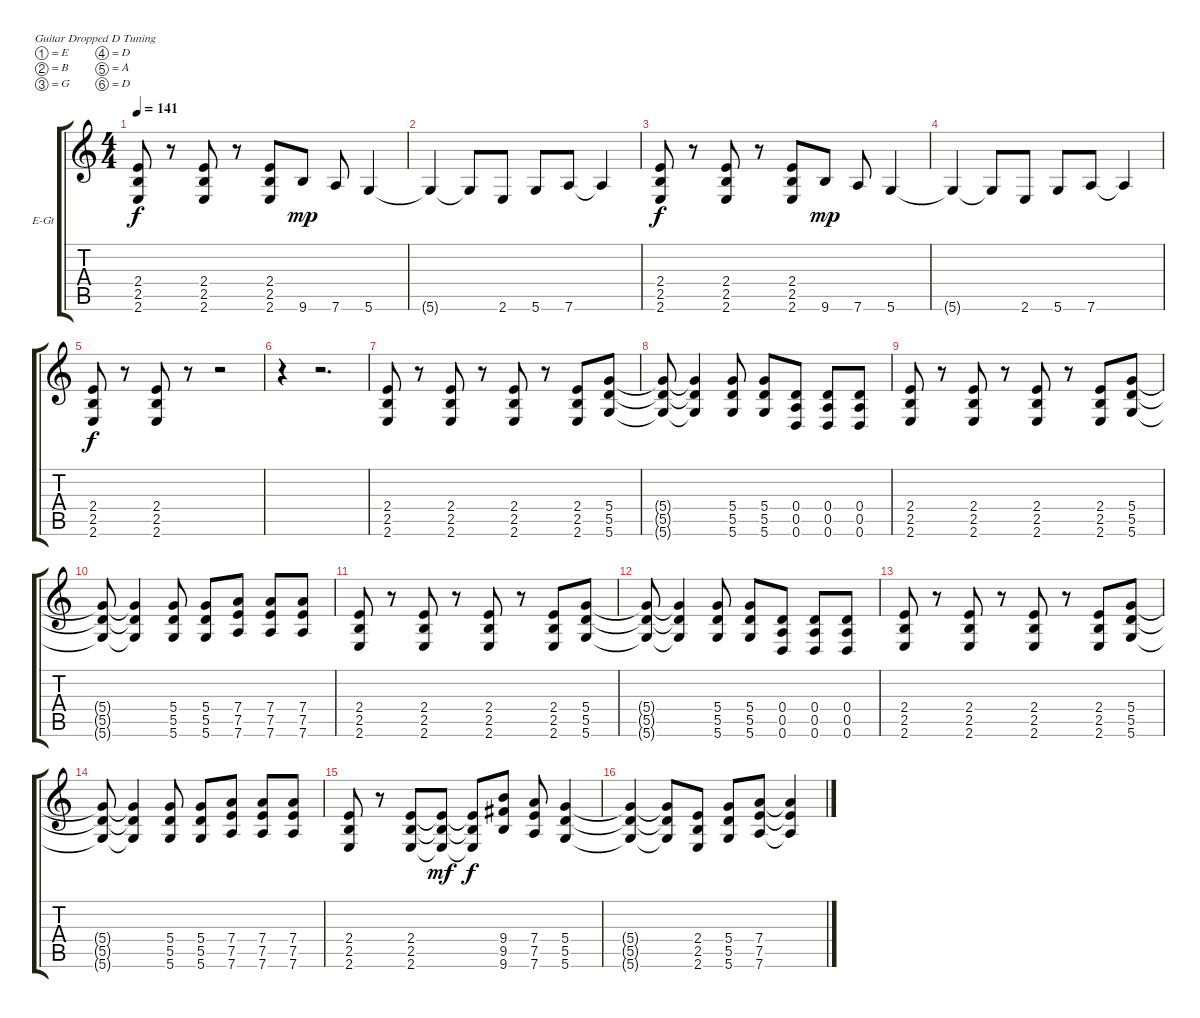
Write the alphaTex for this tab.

\bracketExtendMode groupsimilarinstruments
\firstSystemTrackNameOrientation horizontal
\otherSystemsTrackNameOrientation horizontal
\track ("Electric Guitar" "E-Gt") {instrument distortionguitar}
\staff {score tabs}
\tuning (E4 B3 G3 D3 A2 D2)
\ts (4 4)
\tempo 141
\clef g2
\ks c
(2.4 2.5 2.6).8{dy f} r.8 (2.4 2.5 2.6).8 r.8 (2.4 2.5 2.6).8 9.6.8{dy mp} 7.6.8 5.6.4 |
5.6{t}.4 5.6{t}.8 2.6.8 5.6.8 7.6.8 7.6{t}.4 |
(2.4 2.5 2.6).8{dy f} r.8 (2.4 2.5 2.6).8 r.8 (2.4 2.5 2.6).8 9.6.8{dy mp} 7.6.8 5.6.4 |
5.6{t}.4 5.6{t}.8 2.6.8 5.6.8 7.6.8 7.6{t}.4 |
(2.4 2.5 2.6).8{dy f} r.8 (2.4 2.5 2.6).8 r.8 r.2 |
r.4 r.2{d} |
(2.4 2.5 2.6).8 r.8 (2.4 2.5 2.6).8 r.8 (2.4 2.5 2.6).8 r.8 (2.4 2.5 2.6).8 (5.4 5.5 5.6).8 |
(5.4{t} 5.5{t} 5.6{t}).8 (5.4{t} 5.5{t} 5.6{t}).4 (5.4 5.5 5.6).8 (5.4 5.5 5.6).8 (0.4 0.5 0.6).8 (0.4 0.5 0.6).8 (0.4 0.5 0.6).8 |
(2.4 2.5 2.6).8 r.8 (2.4 2.5 2.6).8 r.8 (2.4 2.5 2.6).8 r.8 (2.4 2.5 2.6).8 (5.4 5.5 5.6).8 |
(5.4{t} 5.5{t} 5.6{t}).8 (5.4{t} 5.5{t} 5.6{t}).4 (5.4 5.5 5.6).8 (5.4 5.5 5.6).8 (7.4 7.5 7.6).8 (7.4 7.5 7.6).8 (7.4 7.5 7.6).8 |
(2.4 2.5 2.6).8 r.8 (2.4 2.5 2.6).8 r.8 (2.4 2.5 2.6).8 r.8 (2.4 2.5 2.6).8 (5.4 5.5 5.6).8 |
(5.4{t} 5.5{t} 5.6{t}).8 (5.4{t} 5.5{t} 5.6{t}).4 (5.4 5.5 5.6).8 (5.4 5.5 5.6).8 (0.4 0.5 0.6).8 (0.4 0.5 0.6).8 (0.4 0.5 0.6).8 |
(2.4 2.5 2.6).8 r.8 (2.4 2.5 2.6).8 r.8 (2.4 2.5 2.6).8 r.8 (2.4 2.5 2.6).8 (5.4 5.5 5.6).8 |
(5.4{t} 5.5{t} 5.6{t}).8 (5.4{t} 5.5{t} 5.6{t}).4 (5.4 5.5 5.6).8 (5.4 5.5 5.6).8 (7.4 7.5 7.6).8 (7.4 7.5 7.6).8 (7.4 7.5 7.6).8 |
(2.4 2.5 2.6).8 r.8 (2.4 2.5 2.6).8 (2.4{t} 2.5{t} 2.6{t}).8{dy mf} (2.4{t} 2.5{t} 2.6{t}).8{dy f} (9.4 9.5 9.6).8 (7.4 7.5 7.6).8 (5.4 5.5 5.6).4 |
(5.4{t} 5.5{t} 5.6{t}).4 (5.4{t} 5.5{t} 5.6{t}).8 (2.4 2.5 2.6).8 (5.4 5.5 5.6).8 (7.4 7.5 7.6).8 (7.4{t} 7.5{t} 7.6{t}).4
